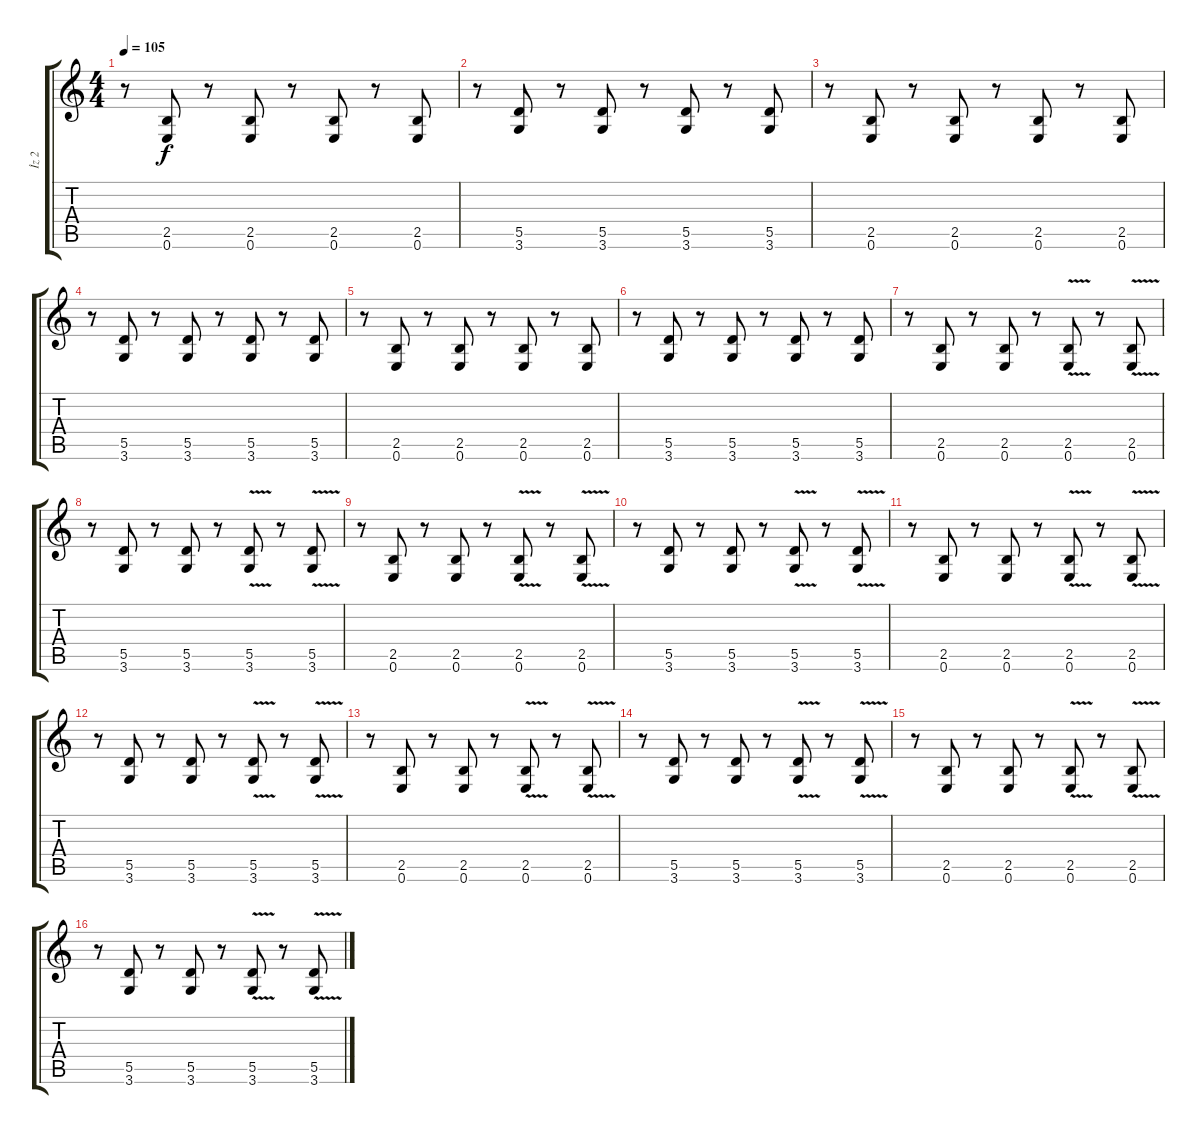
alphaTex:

\track ("İz 2" "İz 2") {instrument distortionguitar}
\staff {score tabs}
\tuning (E4 B3 G3 D3 A2 E2) {hide}
\ts (4 4)
\tempo 105
\clef g2
\ks c
r.8{dy f} (2.5 0.6).8 r.8 (2.5 0.6).8 r.8 (2.5 0.6).8 r.8 (2.5 0.6).8 |
r.8 (5.5 3.6).8 r.8 (5.5 3.6).8 r.8 (5.5 3.6).8 r.8 (5.5 3.6).8 |
r.8 (2.5 0.6).8 r.8 (2.5 0.6).8 r.8 (2.5 0.6).8 r.8 (2.5 0.6).8 |
r.8 (5.5 3.6).8 r.8 (5.5 3.6).8 r.8 (5.5 3.6).8 r.8 (5.5 3.6).8 |
r.8 (2.5 0.6).8 r.8 (2.5 0.6).8 r.8 (2.5 0.6).8 r.8 (2.5 0.6).8 |
r.8 (5.5 3.6).8 r.8 (5.5 3.6).8 r.8 (5.5 3.6).8 r.8 (5.5 3.6).8 |
r.8 (2.5 0.6).8 r.8 (2.5 0.6).8 r.8 (2.5{v} 0.6{v}).8 r.8 (2.5{v} 0.6{v}).8 |
r.8 (5.5 3.6).8 r.8 (5.5 3.6).8 r.8 (5.5{v} 3.6{v}).8 r.8 (5.5{v} 3.6{v}).8 |
r.8 (2.5 0.6).8 r.8 (2.5 0.6).8 r.8 (2.5{v} 0.6{v}).8 r.8 (2.5{v} 0.6{v}).8 |
r.8 (5.5 3.6).8 r.8 (5.5 3.6).8 r.8 (5.5{v} 3.6{v}).8 r.8 (5.5{v} 3.6{v}).8 |
r.8 (2.5 0.6).8 r.8 (2.5 0.6).8 r.8 (2.5{v} 0.6{v}).8 r.8 (2.5{v} 0.6{v}).8 |
r.8 (5.5 3.6).8 r.8 (5.5 3.6).8 r.8 (5.5{v} 3.6{v}).8 r.8 (5.5{v} 3.6{v}).8 |
r.8 (2.5 0.6).8 r.8 (2.5 0.6).8 r.8 (2.5{v} 0.6{v}).8 r.8 (2.5{v} 0.6{v}).8 |
r.8 (5.5 3.6).8 r.8 (5.5 3.6).8 r.8 (5.5{v} 3.6{v}).8 r.8 (5.5{v} 3.6{v}).8 |
r.8 (2.5 0.6).8 r.8 (2.5 0.6).8 r.8 (2.5{v} 0.6{v}).8 r.8 (2.5{v} 0.6{v}).8 |
r.8 (5.5 3.6).8 r.8 (5.5 3.6).8 r.8 (5.5{v} 3.6{v}).8 r.8 (5.5{v} 3.6{v}).8
